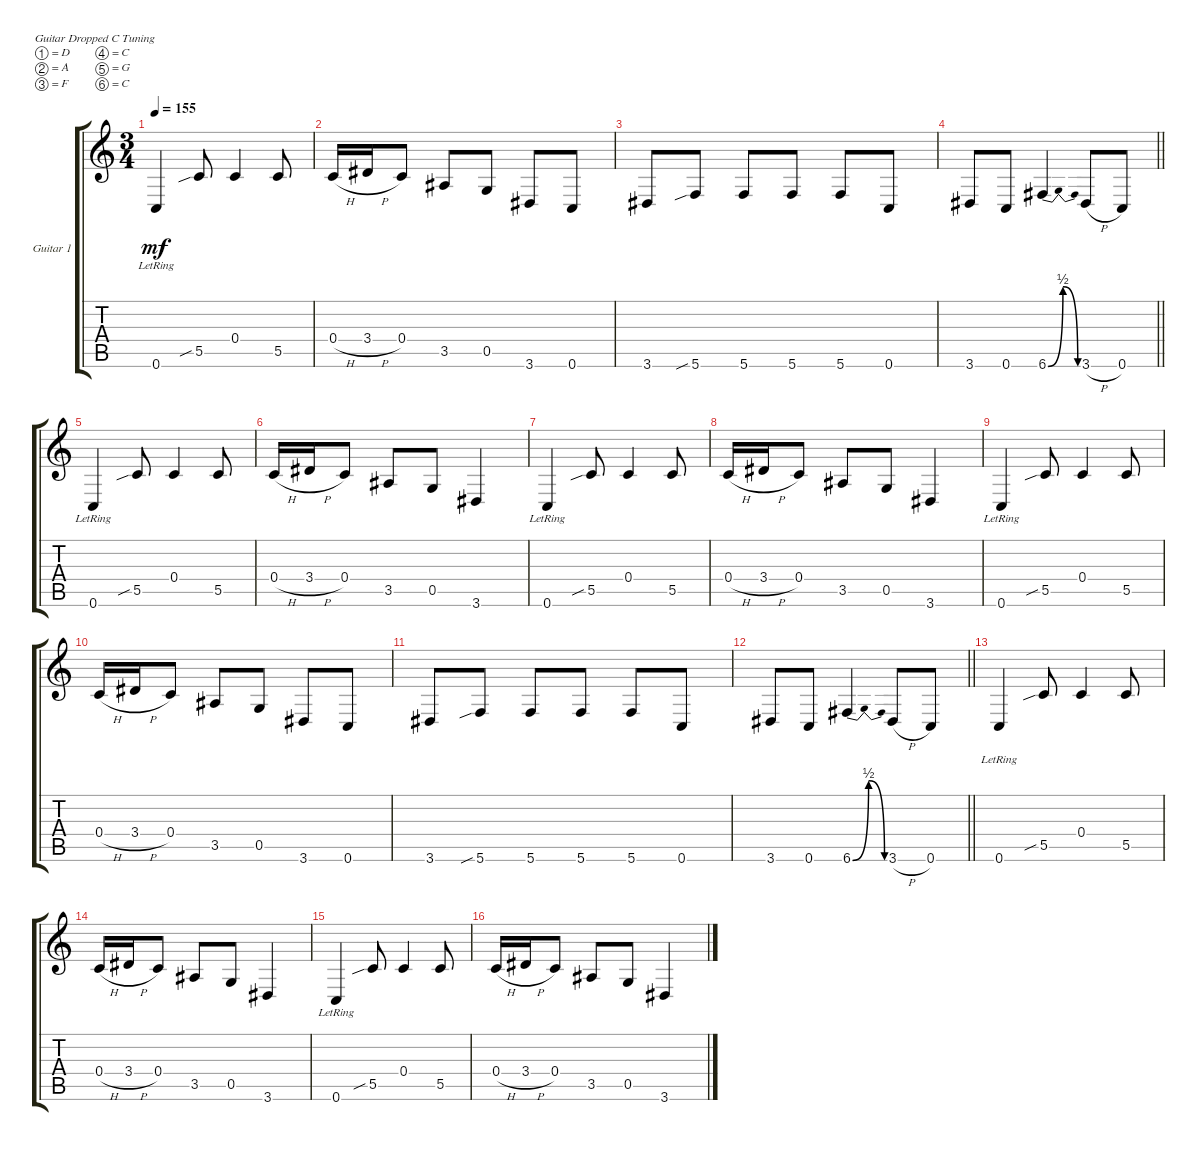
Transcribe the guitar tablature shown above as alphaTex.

\bracketExtendMode groupsimilarinstruments
\firstSystemTrackNameOrientation horizontal
\otherSystemsTrackNameOrientation horizontal
\track ("Guitar 1" "Guitar 1") {instrument distortionguitar}
\staff {score tabs}
\tuning (D4 A3 F3 C3 G2 C2)
\ts (3 4)
\tempo 155
\clef g2
\ks c
0.6{lr}.4{dy mf} 5.5{sib}.8 0.4.4 5.5.8 |
0.4{h}.16 3.4{h}.16 0.4.8 3.5.8 0.5.8 3.6.8 0.6.8 |
3.6.8 5.6{sib}.8 5.6.8 5.6.8 5.6.8 0.6.8 |
\barLineRight lightlight
3.6.8 0.6.8 6.6{be (bendrelease 0 0 14.399999999999999 2 25.8 2 35.4 0)}.4 3.6{h}.8 0.6.8 |
0.6{lr}.4 5.5{sib}.8 0.4.4 5.5.8 |
0.4{h}.16 3.4{h}.16 0.4.8 3.5.8 0.5.8 3.6.4 |
0.6{lr}.4 5.5{sib}.8 0.4.4 5.5.8 |
0.4{h}.16 3.4{h}.16 0.4.8 3.5.8 0.5.8 3.6.4 |
0.6{lr}.4 5.5{sib}.8 0.4.4 5.5.8 |
0.4{h}.16 3.4{h}.16 0.4.8 3.5.8 0.5.8 3.6.8 0.6.8 |
3.6.8 5.6{sib}.8 5.6.8 5.6.8 5.6.8 0.6.8 |
\barLineRight lightlight
3.6.8 0.6.8 6.6{be (bendrelease 0 0 14.399999999999999 2 25.8 2 35.4 0)}.4 3.6{h}.8 0.6.8 |
0.6{lr}.4 5.5{sib}.8 0.4.4 5.5.8 |
0.4{h}.16 3.4{h}.16 0.4.8 3.5.8 0.5.8 3.6.4 |
0.6{lr}.4 5.5{sib}.8 0.4.4 5.5.8 |
0.4{h}.16 3.4{h}.16 0.4.8 3.5.8 0.5.8 3.6.4
